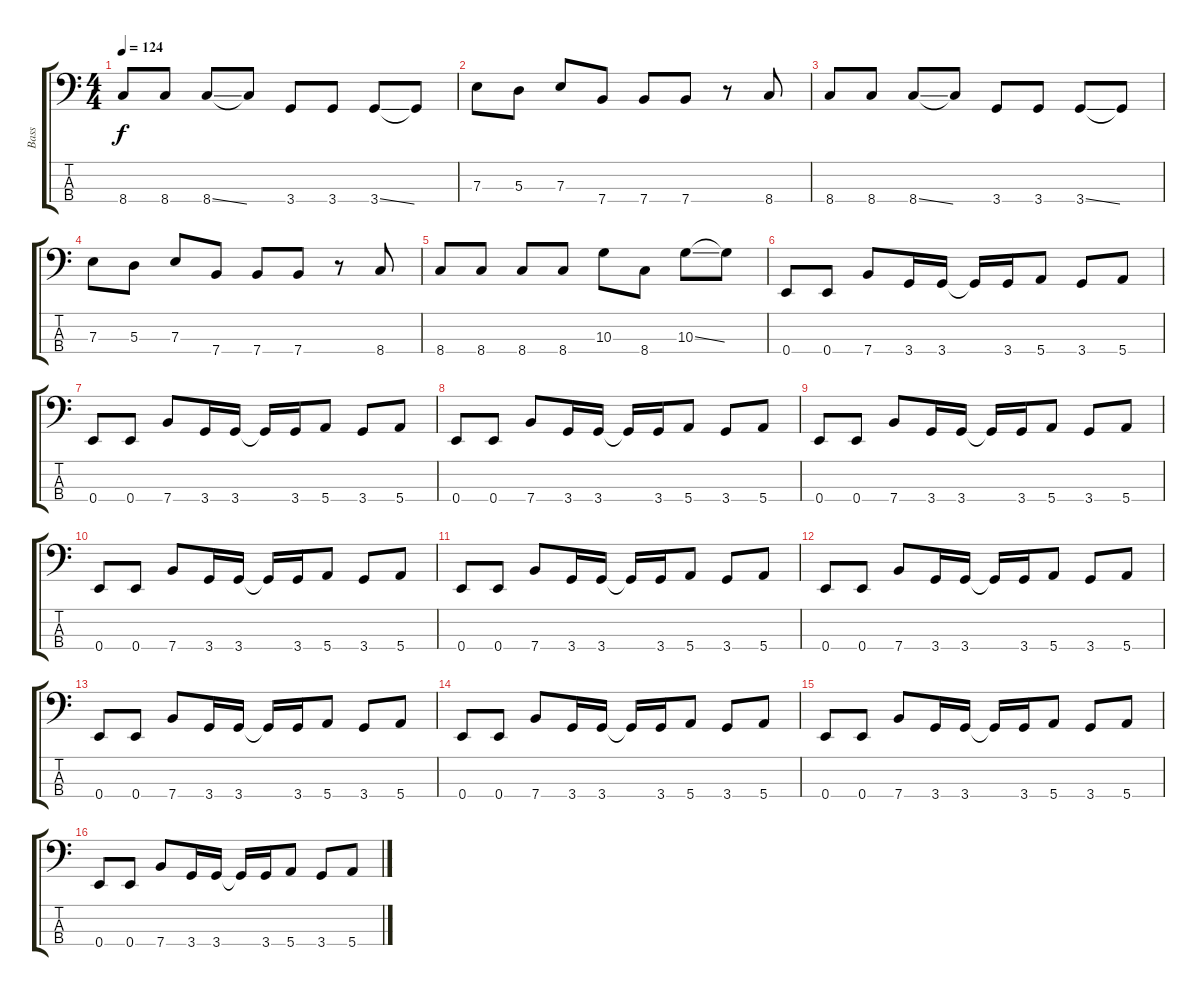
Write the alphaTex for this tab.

\track ("Bass" "Bass") {instrument electricbasspick}
\staff {score tabs}
\tuning (G2 D2 A1 E1) {hide}
\ts (4 4)
\tempo 124
\clef f4
\ks c
8.4.8{dy f} 8.4.8 8.4{ss}.8 8.4{t}.8 3.4.8 3.4.8 3.4{ss}.8 3.4{t}.8 |
7.3.8 5.3.8 7.3.8 7.4.8 7.4.8 7.4.8 r.8 8.4.8 |
8.4.8 8.4.8 8.4{ss}.8 8.4{t}.8 3.4.8 3.4.8 3.4{ss}.8 3.4{t}.8 |
7.3.8 5.3.8 7.3.8 7.4.8 7.4.8 7.4.8 r.8 8.4.8 |
8.4.8 8.4.8 8.4.8 8.4.8 10.3.8 8.4.8 10.3{ss}.8 10.3{t}.8 |
0.4.8 0.4.8 7.4.8 3.4.16 3.4.16 3.4{t}.16 3.4.16 5.4.8 3.4.8 5.4.8 |
0.4.8 0.4.8 7.4.8 3.4.16 3.4.16 3.4{t}.16 3.4.16 5.4.8 3.4.8 5.4.8 |
0.4.8 0.4.8 7.4.8 3.4.16 3.4.16 3.4{t}.16 3.4.16 5.4.8 3.4.8 5.4.8 |
0.4.8 0.4.8 7.4.8 3.4.16 3.4.16 3.4{t}.16 3.4.16 5.4.8 3.4.8 5.4.8 |
0.4.8 0.4.8 7.4.8 3.4.16 3.4.16 3.4{t}.16 3.4.16 5.4.8 3.4.8 5.4.8 |
0.4.8 0.4.8 7.4.8 3.4.16 3.4.16 3.4{t}.16 3.4.16 5.4.8 3.4.8 5.4.8 |
0.4.8 0.4.8 7.4.8 3.4.16 3.4.16 3.4{t}.16 3.4.16 5.4.8 3.4.8 5.4.8 |
0.4.8 0.4.8 7.4.8 3.4.16 3.4.16 3.4{t}.16 3.4.16 5.4.8 3.4.8 5.4.8 |
0.4.8 0.4.8 7.4.8 3.4.16 3.4.16 3.4{t}.16 3.4.16 5.4.8 3.4.8 5.4.8 |
0.4.8 0.4.8 7.4.8 3.4.16 3.4.16 3.4{t}.16 3.4.16 5.4.8 3.4.8 5.4.8 |
0.4.8 0.4.8 7.4.8 3.4.16 3.4.16 3.4{t}.16 3.4.16 5.4.8 3.4.8 5.4.8
